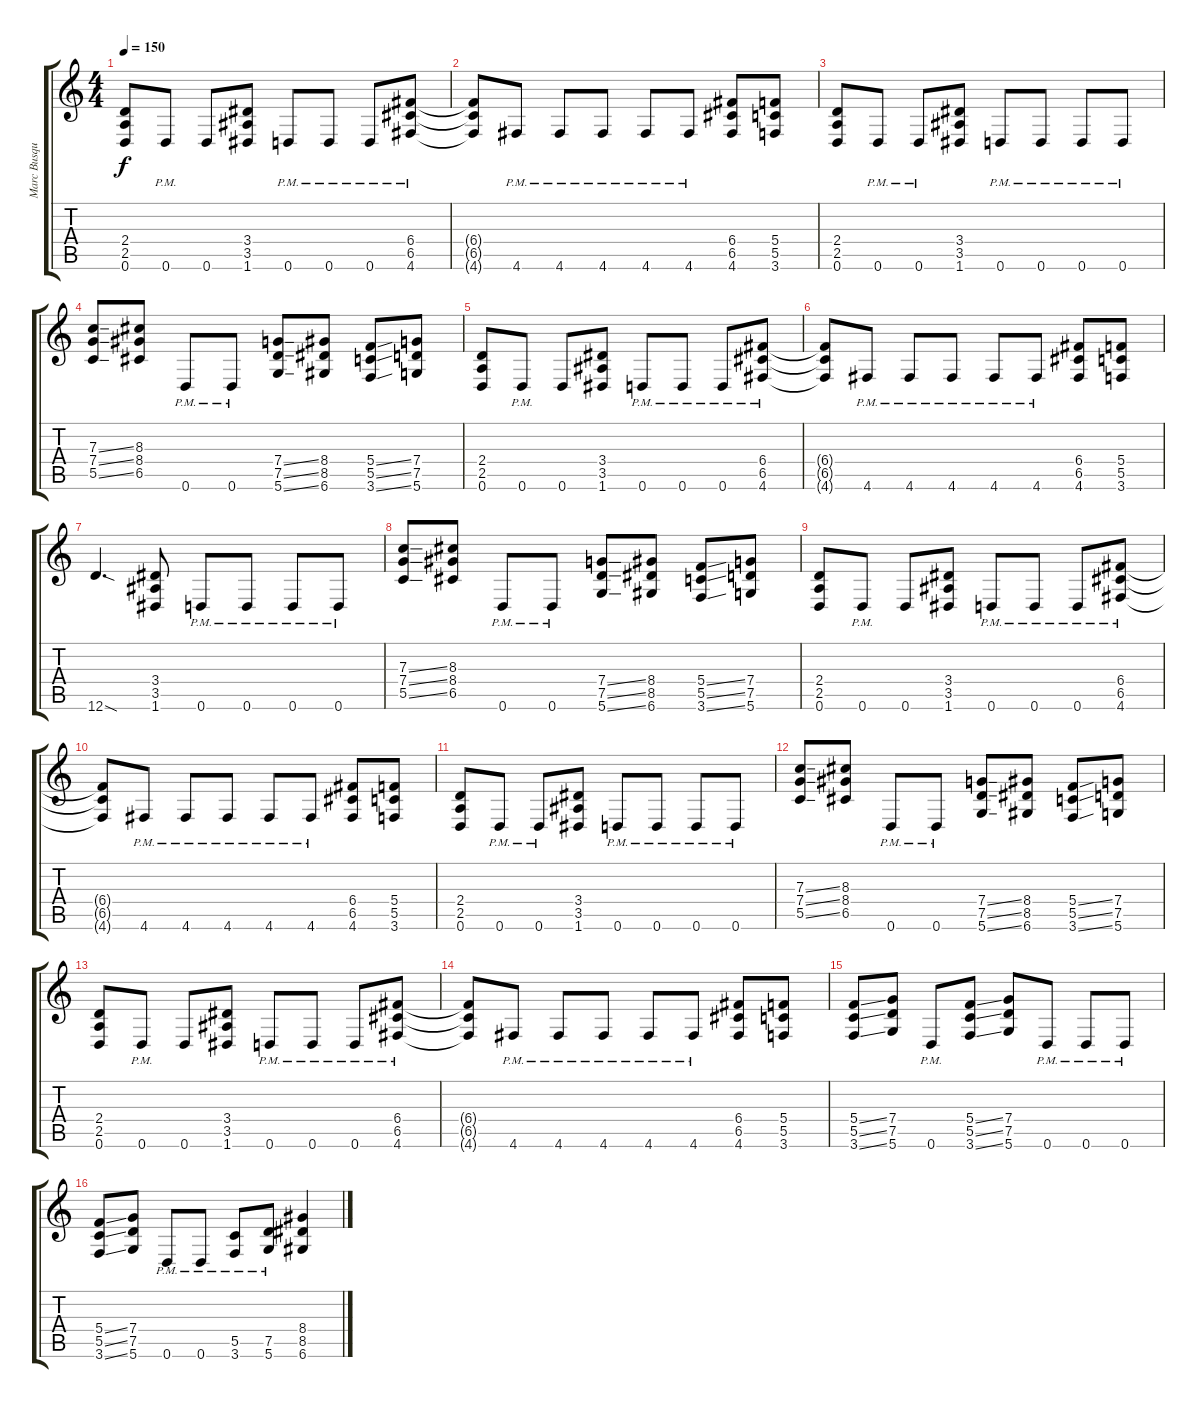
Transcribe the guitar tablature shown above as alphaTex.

\track ("Marc Busque" "Marc Busqu") {instrument distortionguitar}
\staff {score tabs}
\tuning (D4 A3 F3 C3 G2 D2) {hide}
\ts (4 4)
\tempo 150
\clef g2
\ks c
(2.4 2.5 0.6).8{dy f} 0.6{pm}.8 0.6.8 (3.4 3.5 1.6).8 0.6{pm}.8 0.6{pm}.8 0.6{pm}.8 (6.4 6.5 4.6{pm}).8 |
(6.4{t} 6.5{t} 4.6{t}).8 4.6{pm}.8 4.6{pm}.8 4.6{pm}.8 4.6{pm}.8 4.6{pm}.8 (6.4 6.5 4.6).8 (5.4 5.5 3.6).8 |
(2.4 2.5 0.6).8 0.6{pm}.8 0.6{pm}.8 (3.4 3.5 1.6).8 0.6{pm}.8 0.6{pm}.8 0.6{pm}.8 0.6{pm}.8 |
(7.3{ss} 7.4{ss} 5.5{ss}).8 (8.3 8.4 6.5).8 0.6{pm}.8 0.6{pm}.8 (7.4{ss} 7.5{ss} 5.6{ss}).8 (8.4 8.5 6.6).8 (5.4{ss} 5.5{ss} 3.6{ss}).8 (7.4 7.5 5.6).8 |
(2.4 2.5 0.6).8 0.6{pm}.8 0.6.8 (3.4 3.5 1.6).8 0.6{pm}.8 0.6{pm}.8 0.6{pm}.8 (6.4 6.5 4.6{pm}).8 |
(6.4{t} 6.5{t} 4.6{t}).8 4.6{pm}.8 4.6{pm}.8 4.6{pm}.8 4.6{pm}.8 4.6{pm}.8 (6.4 6.5 4.6).8 (5.4 5.5 3.6).8 |
12.6{sod}.4{d} (3.4 3.5 1.6).8 0.6{pm}.8 0.6{pm}.8 0.6{pm}.8 0.6{pm}.8 |
(7.3{ss} 7.4{ss} 5.5{ss}).8 (8.3 8.4 6.5).8 0.6{pm}.8 0.6{pm}.8 (7.4{ss} 7.5{ss} 5.6{ss}).8 (8.4 8.5 6.6).8 (5.4{ss} 5.5{ss} 3.6{ss}).8 (7.4 7.5 5.6).8 |
(2.4 2.5 0.6).8 0.6{pm}.8 0.6.8 (3.4 3.5 1.6).8 0.6{pm}.8 0.6{pm}.8 0.6{pm}.8 (6.4 6.5 4.6{pm}).8 |
(6.4{t} 6.5{t} 4.6{t}).8 4.6{pm}.8 4.6{pm}.8 4.6{pm}.8 4.6{pm}.8 4.6{pm}.8 (6.4 6.5 4.6).8 (5.4 5.5 3.6).8 |
(2.4 2.5 0.6).8 0.6{pm}.8 0.6{pm}.8 (3.4 3.5 1.6).8 0.6{pm}.8 0.6{pm}.8 0.6{pm}.8 0.6{pm}.8 |
(7.3{ss} 7.4{ss} 5.5{ss}).8 (8.3 8.4 6.5).8 0.6{pm}.8 0.6{pm}.8 (7.4{ss} 7.5{ss} 5.6{ss}).8 (8.4 8.5 6.6).8 (5.4{ss} 5.5{ss} 3.6{ss}).8 (7.4 7.5 5.6).8 |
(2.4 2.5 0.6).8 0.6{pm}.8 0.6.8 (3.4 3.5 1.6).8 0.6{pm}.8 0.6{pm}.8 0.6{pm}.8 (6.4 6.5 4.6{pm}).8 |
(6.4{t} 6.5{t} 4.6{t}).8 4.6{pm}.8 4.6{pm}.8 4.6{pm}.8 4.6{pm}.8 4.6{pm}.8 (6.4 6.5 4.6).8 (5.4 5.5 3.6).8 |
(5.4{ss} 5.5{ss} 3.6{ss}).8 (7.4 7.5 5.6).8 0.6{pm}.8 (5.4{ss} 5.5{ss} 3.6{ss}).8 (7.4 7.5 5.6).8 0.6{pm}.8 0.6{pm}.8 0.6{pm}.8 |
(5.4{ss} 5.5{ss} 3.6{ss}).8 (7.4 7.5 5.6).8 0.6{pm}.8 0.6{pm}.8 (5.5{pm} 3.6{pm}).8 (7.5{pm} 5.6{pm}).8 (8.4 8.5 6.6).4
